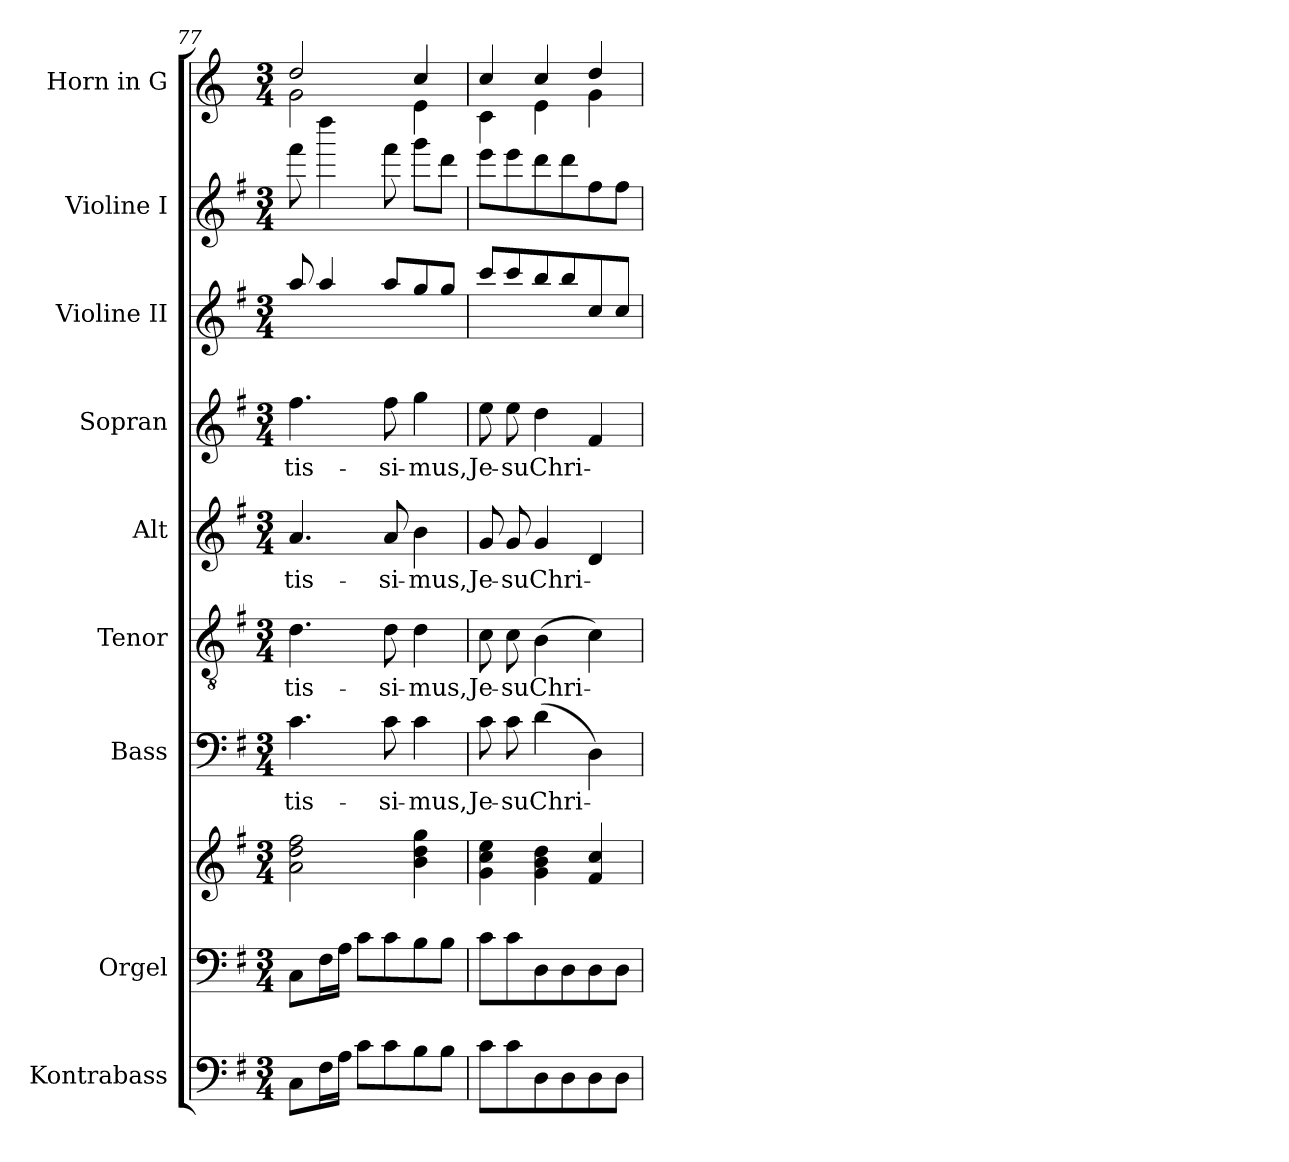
**kern	**kern	**kern	**kern	**text	**kern	**text	**kern	**text	**kern	**text	**kern	**kern	**kern
*part9	*part8	*part8	*part7	*part7	*part6	*part6	*part5	*part5	*part4	*part4	*part3	*part2	*part1
*staff10	*staff9	*staff8	*staff7	*staff7	*staff6	*staff6	*staff5	*staff5	*staff4	*staff4	*staff3	*staff2	*staff1
*I"Kontrabass	*I"Orgel	*	*I"Bass	*	*I"Tenor	*	*I"Alt	*	*I"Sopran	*	*I"Violine II	*I"Violine I	*I"Horn in G
*I'Kb.	*I'Org.	*	*I'B	*	*I'T	*	*I'A	*	*I'S	*	*I'Vl. II	*I'Vl. I	*I'Hrn.
*clefF4	*clefF4	*clefG2	*clefF4	*	*clefGv2	*	*clefG2	*	*clefG2	*	*clefG2	*clefG2	*clefG2
*ITrd7c12	*	*	*	*	*	*	*	*	*	*	*ITrd7c12	*ITrd7c12	*ITrd3c5
*k[f#]	*k[f#]	*k[f#]	*k[f#]	*	*k[f#]	*	*k[f#]	*	*k[f#]	*	*k[f#]	*k[f#]	*k[f#]
*G:	*G:	*G:	*G:	*	*G:	*	*G:	*	*G:	*	*G:	*G:	*G:
*M3/4	*M3/4	*M3/4	*M3/4	*	*M3/4	*	*M3/4	*	*M3/4	*	*M3/4	*M3/4	*M3/4
=77	=77	=77	=77	=77	=77	=77	=77	=77	=77	=77	=77	=77	=77
!	!	!	!	!LO:LY:b	!	!LO:LY:b	!	!LO:LY:b	!	!LO:LY:b	!	!	!
*	*	*	*	*	*	*	*	*	*	*	*	*	*^
8CC\L	8C\L	2a\ 2dd\ 2ff#\	4.c\	-tis-	4.d\	-tis-	4.a/	-tis-	4.ff#\	-tis-	8a/	8ff#\	2a/	2d\
16FF#\L	16F#\L	.	.	.	.	.	.	.	.	.	4a/	4ddd\	.	.
16AA\JJ	16A\JJ	.	.	.	.	.	.	.	.	.	.	.	.	.
8C\L	8c\L	.	.	.	.	.	.	.	.	.	.	.	.	.
!	!	!	!	!LO:LY:b	!	!LO:LY:b	!	!LO:LY:b	!	!LO:LY:b	!	!	!	!
8C\	8c\	.	8c\	-si-	8d\	-si-	8a/	-si-	8ff#\	-si-	8a/L	8ff#\	.	.
!	!	!	!	!LO:LY:b	!	!LO:LY:b	!	!LO:LY:b	!	!LO:LY:b	!	!	!	!
8BB\	8B\	4b\ 4dd\ 4gg\	4c\	-mus,	4d\	-mus,	4b\	-mus,	4gg\	-mus,	8g/	8gg\L	4g/	4B\
8BB\J	8B\J	.	.	.	.	.	.	.	.	.	8g/J	8dd\J	.	.
=78	=78	=78	=78	=78	=78	=78	=78	=78	=78	=78	=78	=78	=78	=78
!	!	!	!	!LO:LY:b	!	!LO:LY:b	!	!LO:LY:b	!	!LO:LY:b	!	!	!	!
8C\L	8c\L	4g\ 4cc\ 4ee\	8c\	Je-	8c\	Je-	8g/	Je-	8ee\	Je-	8cc/L	8ee\L	4g/	4G\
!	!	!	!	!LO:LY:b	!	!LO:LY:b	!	!LO:LY:b	!	!LO:LY:b	!	!	!	!
8C\	8c\	.	8c\	-su	8c\	-su	8g/	-su	8ee\	-su	8cc/	8ee\	.	.
!	!	!	!	!LO:LY:b	!	!LO:LY:b	!	!LO:LY:b	!	!LO:LY:b	!	!	!	!
8DD\	8D\	4g\ 4b\ 4dd\	(>4d\	Chri-	(>4B\	Chri-	4g/	Chri-	4dd\	Chri-	8b/	8dd\	4g/	4B\
8DD\	8D\	.	.	.	.	.	.	.	.	.	8b/	8dd\	.	.
8DD\	8D\	4f#/ 4cc/	4D\)	.	4c\)	.	4d/	.	4f#/	.	8c/	8f#\	4a/	4d\
8DD\J	8D\J	.	.	.	.	.	.	.	.	.	8c/J	8f#\J	.	.
*	*	*	*	*	*	*	*	*	*	*	*	*	*v	*v
=	=	=	=	=	=	=	=	=	=	=	=	=	=
*-	*-	*-	*-	*-	*-	*-	*-	*-	*-	*-	*-	*-	*-
